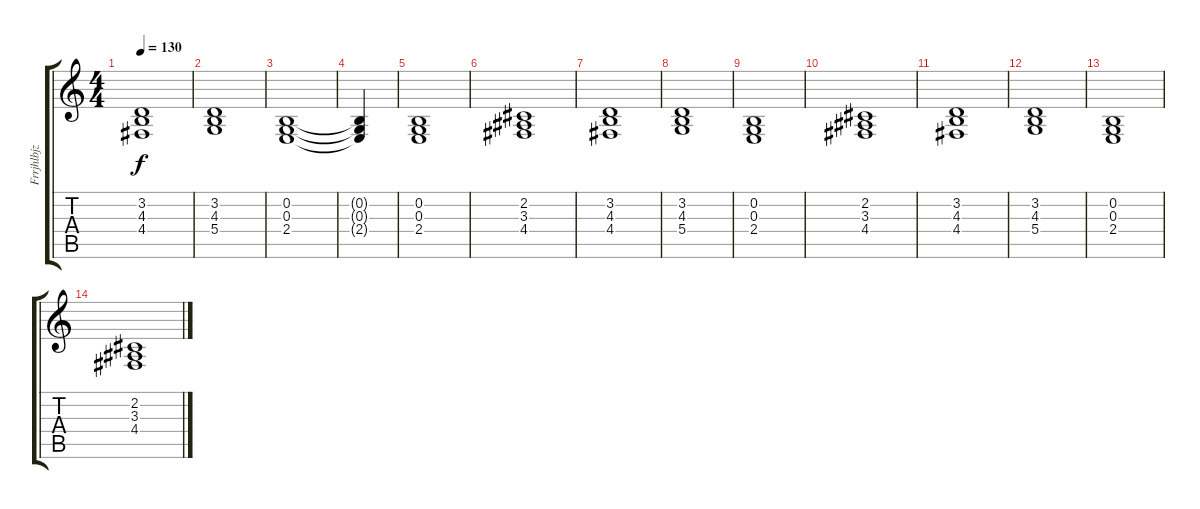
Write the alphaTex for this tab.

\track ("Frrjhlbjz" "Frrjhlbjz") {instrument accordion}
\staff {score tabs}
\tuning (E4 B3 G3 D3 A2 D2) {hide}
\ts (4 4)
\tempo 130
\clef g2
\ks c
(3.2 4.3 4.4).1{dy f} |
(3.2 4.3 5.4).1 |
(0.2 0.3 2.4).1 |
(0.2{t} 0.3{t} 2.4{t}).4 |
(0.2 0.3 2.4).1 |
(2.2 3.3 4.4).1 |
(3.2 4.3 4.4).1 |
(3.2 4.3 5.4).1 |
(0.2 0.3 2.4).1 |
(2.2 3.3 4.4).1 |
(3.2 4.3 4.4).1 |
(3.2 4.3 5.4).1 |
(0.2 0.3 2.4).1 |
(2.2 3.3 4.4).1
